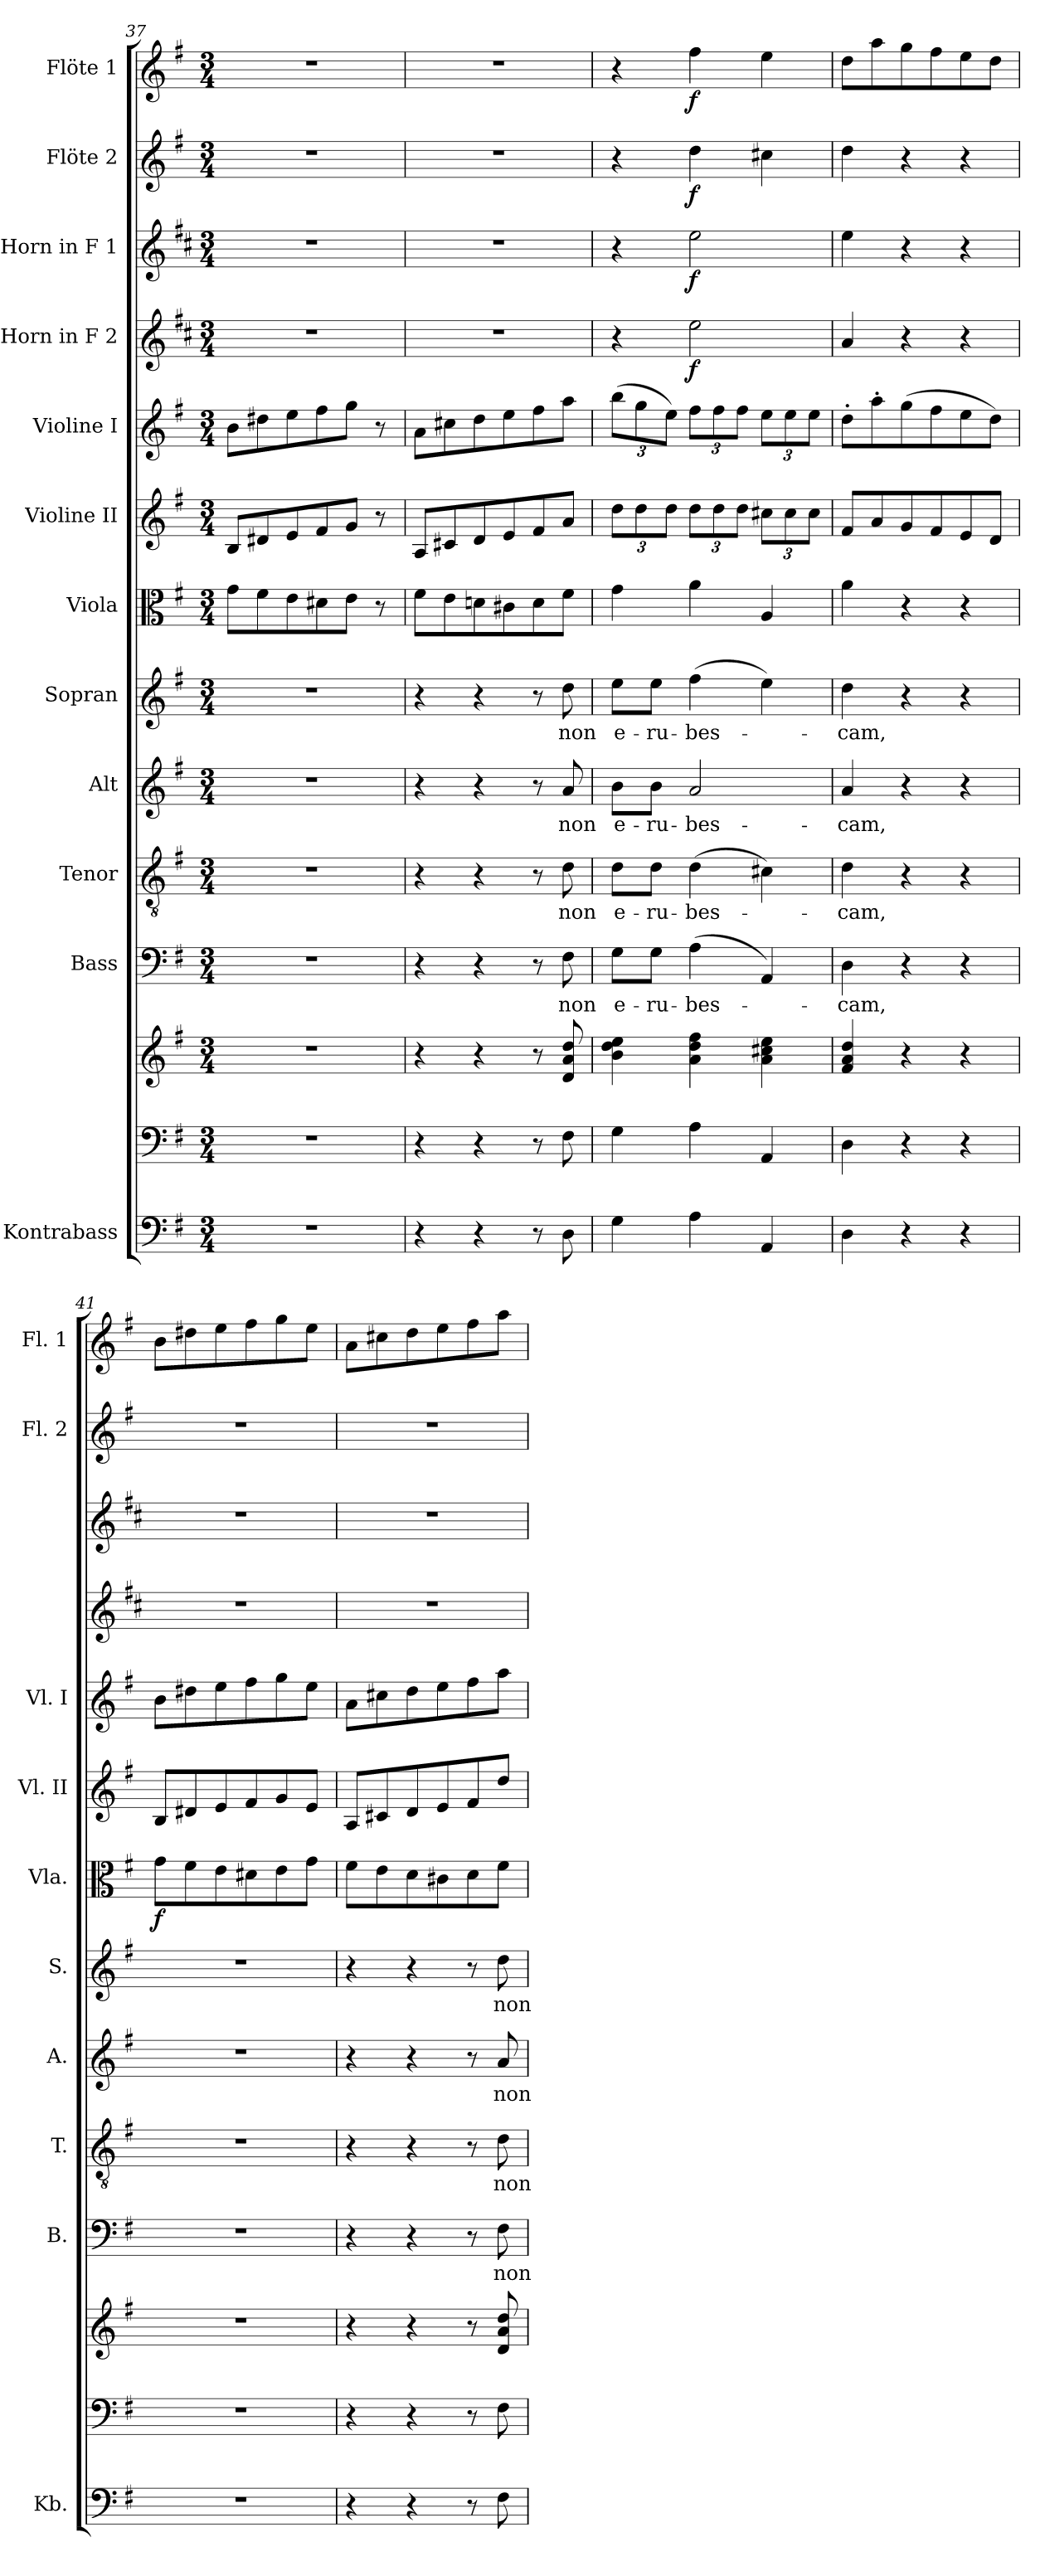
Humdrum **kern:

**kern	**kern	**kern	**kern	**text	**kern	**text	**kern	**text	**kern	**text	**kern	**dynam	**kern	**kern	**kern	**dynam	**kern	**dynam	**kern	**dynam	**kern	**dynam
*part13	*part12	*part12	*part11	*part11	*part10	*part10	*part9	*part9	*part8	*part8	*part7	*part7	*part6	*part5	*part4	*part4	*part3	*part3	*part2	*part2	*part1	*part1
*staff14	*staff13	*staff12	*staff11	*staff11	*staff10	*staff10	*staff9	*staff9	*staff8	*staff8	*staff7	*staff7	*staff6	*staff5	*staff4	*staff4	*staff3	*staff3	*staff2	*staff2	*staff1	*staff1
*I"Kontrabass	*	*	*I"Bass	*	*I"Tenor	*	*I"Alt	*	*I"Sopran	*	*I"Viola	*	*I"Violine II	*I"Violine I	*I"Horn in F 2	*	*I"Horn in F 1	*	*I"Flöte 2	*	*I"Flöte 1	*
*I'Kb.	*	*	*I'B.	*	*I'T.	*	*I'A.	*	*I'S.	*	*I'Vla.	*	*I'Vl. II	*I'Vl. I	*	*	*	*	*I'Fl. 2	*	*I'Fl. 1	*
*clefF4	*clefF4	*clefG2	*clefF4	*	*clefGv2	*	*clefG2	*	*clefG2	*	*clefC3	*	*clefG2	*clefG2	*clefG2	*	*clefG2	*	*clefG2	*	*clefG2	*
*ITrd7c12	*	*	*	*	*	*	*	*	*	*	*	*	*	*	*ITrd4c7	*	*ITrd4c7	*	*	*	*	*
*k[f#]	*k[f#]	*k[f#]	*k[f#]	*	*k[f#]	*	*k[f#]	*	*k[f#]	*	*k[f#]	*	*k[f#]	*k[f#]	*k[f#]	*	*k[f#]	*	*k[f#]	*	*k[f#]	*
*G:	*G:	*G:	*G:	*	*G:	*	*G:	*	*G:	*	*G:	*	*G:	*G:	*G:	*	*G:	*	*G:	*	*G:	*
*M3/4	*M3/4	*M3/4	*M3/4	*	*M3/4	*	*M3/4	*	*M3/4	*	*M3/4	*	*M3/4	*M3/4	*M3/4	*	*M3/4	*	*M3/4	*	*M3/4	*
=37	=37	=37	=37	=37	=37	=37	=37	=37	=37	=37	=37	=37	=37	=37	=37	=37	=37	=37	=37	=37	=37	=37
2.r	2.r	2.r	2.r	.	2.r	.	2.r	.	2.r	.	8g\L	.	8B/L	8b\L	2.r	.	2.r	.	2.r	.	2.r	.
.	.	.	.	.	.	.	.	.	.	.	8f#\	.	8d#X/	8dd#X\	.	.	.	.	.	.	.	.
.	.	.	.	.	.	.	.	.	.	.	8e\	.	8e/	8ee\	.	.	.	.	.	.	.	.
.	.	.	.	.	.	.	.	.	.	.	8d#X\	.	8f#/	8ff#\	.	.	.	.	.	.	.	.
.	.	.	.	.	.	.	.	.	.	.	8e\J	.	8g/J	8gg\J	.	.	.	.	.	.	.	.
.	.	.	.	.	.	.	.	.	.	.	8r	.	8r	8r	.	.	.	.	.	.	.	.
=38	=38	=38	=38	=38	=38	=38	=38	=38	=38	=38	=38	=38	=38	=38	=38	=38	=38	=38	=38	=38	=38	=38
4r	4r	4r	4r	.	4r	.	4r	.	4r	.	8f#\L	.	8A/L	8a\L	2.r	.	2.r	.	2.r	.	2.r	.
.	.	.	.	.	.	.	.	.	.	.	8e\	.	8c#X/	8cc#X\	.	.	.	.	.	.	.	.
4r	4r	4r	4r	.	4r	.	4r	.	4r	.	8dn\	.	8d/	8dd\	.	.	.	.	.	.	.	.
.	.	.	.	.	.	.	.	.	.	.	8c#X\	.	8e/	8ee\	.	.	.	.	.	.	.	.
8r	8r	8r	8r	.	8r	.	8r	.	8r	.	8d\	.	8f#/	8ff#\	.	.	.	.	.	.	.	.
!	!	!	!	!LO:LY:b	!	!LO:LY:b	!	!LO:LY:b	!	!LO:LY:b	!	!	!	!	!	!	!	!	!	!	!	!
8DD\	8F#\	8d/ 8a/ 8dd/	8F#\	non	8d\	non	8a/	non	8dd\	non	8f#\J	.	8a/J	8aa\J	.	.	.	.	.	.	.	.
=39	=39	=39	=39	=39	=39	=39	=39	=39	=39	=39	=39	=39	=39	=39	=39	=39	=39	=39	=39	=39	=39	=39
!	!	!	!	!LO:LY:b	!	!LO:LY:b	!	!LO:LY:b	!	!LO:LY:b	!	!	!	!	!	!	!	!	!	!	!	!
4GG\	4G\	4b\ 4dd\ 4ee\	8G\L	e-	8d\L	e-	8b\L	e-	8ee\L	e-	4g\	.	12dd\L	(>12bb\L	4r	.	4r	.	4r	.	4r	.
.	.	.	.	.	.	.	.	.	.	.	.	.	12dd\	12gg\	.	.	.	.	.	.	.	.
!	!	!	!	!LO:LY:b	!	!LO:LY:b	!	!LO:LY:b	!	!LO:LY:b	!	!	!	!	!	!	!	!	!	!	!	!
.	.	.	8G\J	-ru-	8d\J	-ru-	8b\J	-ru-	8ee\J	-ru-	.	.	.	.	.	.	.	.	.	.	.	.
.	.	.	.	.	.	.	.	.	.	.	.	.	12dd\J	12ee\J)	.	.	.	.	.	.	.	.
!	!	!	!	!LO:LY:b	!	!LO:LY:b	!	!LO:LY:b	!	!LO:LY:b	!	!	!	!	!	!LO:DY:b	!	!LO:DY:b	!	!LO:DY:b	!	!LO:DY:b
4AA\	4A\	4a\ 4dd\ 4ff#\	(>4A\	-bes-	(>4d\	-bes-	2a/	-bes-	(>4ff#\	-bes-	4a\	.	12dd\L	12ff#\L	2a\	f	2a\	f	4dd\	f	4ff#\	f
.	.	.	.	.	.	.	.	.	.	.	.	.	12dd\	12ff#\	.	.	.	.	.	.	.	.
.	.	.	.	.	.	.	.	.	.	.	.	.	12dd\J	12ff#\J	.	.	.	.	.	.	.	.
4AAA/	4AA/	4a\ 4cc#X\ 4ee\	4AA/)	.	4c#X\)	.	.	.	4ee\)	.	4A/	.	12cc#X\L	12ee\L	.	.	.	.	4cc#X\	.	4ee\	.
.	.	.	.	.	.	.	.	.	.	.	.	.	12cc#\	12ee\	.	.	.	.	.	.	.	.
.	.	.	.	.	.	.	.	.	.	.	.	.	12cc#\J	12ee\J	.	.	.	.	.	.	.	.
=40	=40	=40	=40	=40	=40	=40	=40	=40	=40	=40	=40	=40	=40	=40	=40	=40	=40	=40	=40	=40	=40	=40
!	!	!	!	!LO:LY:b	!	!LO:LY:b	!	!LO:LY:b	!	!LO:LY:b	!	!	!	!	!	!	!	!	!	!	!	!
4DD\	4D\	4f#/ 4a/ 4dd/	4D\	-cam,	4d\	-cam,	4a/	-cam,	4dd\	-cam,	4a\	.	8f#/L	8dd'>\L	4d/	.	4a\	.	4dd\	.	8dd\L	.
.	.	.	.	.	.	.	.	.	.	.	.	.	8a/	8aa'>\	.	.	.	.	.	.	8aa\	.
4r	4r	4r	4r	.	4r	.	4r	.	4r	.	4r	.	8g/	(>8gg\	4r	.	4r	.	4r	.	8gg\	.
.	.	.	.	.	.	.	.	.	.	.	.	.	8f#/	8ff#\	.	.	.	.	.	.	8ff#\	.
4r	4r	4r	4r	.	4r	.	4r	.	4r	.	4r	.	8e/	8ee\	4r	.	4r	.	4r	.	8ee\	.
.	.	.	.	.	.	.	.	.	.	.	.	.	8d/J	8dd\J)	.	.	.	.	.	.	8dd\J	.
=41	=41	=41	=41	=41	=41	=41	=41	=41	=41	=41	=41	=41	=41	=41	=41	=41	=41	=41	=41	=41	=41	=41
!	!	!	!	!	!	!	!	!	!	!	!	!LO:DY:b	!	!	!	!	!	!	!	!	!	!
2.r	2.r	2.r	2.r	.	2.r	.	2.r	.	2.r	.	8g\L	f	8B/L	8b\L	2.r	.	2.r	.	2.r	.	8b\L	.
.	.	.	.	.	.	.	.	.	.	.	8f#\	.	8d#X/	8dd#X\	.	.	.	.	.	.	8dd#X\	.
.	.	.	.	.	.	.	.	.	.	.	8e\	.	8e/	8ee\	.	.	.	.	.	.	8ee\	.
.	.	.	.	.	.	.	.	.	.	.	8d#X\	.	8f#/	8ff#\	.	.	.	.	.	.	8ff#\	.
.	.	.	.	.	.	.	.	.	.	.	8e\	.	8g/	8gg\	.	.	.	.	.	.	8gg\	.
.	.	.	.	.	.	.	.	.	.	.	8g\J	.	8e/J	8ee\J	.	.	.	.	.	.	8ee\J	.
!!LO:PB:g=z
=42	=42	=42	=42	=42	=42	=42	=42	=42	=42	=42	=42	=42	=42	=42	=42	=42	=42	=42	=42	=42	=42	=42
4r	4r	4r	4r	.	4r	.	4r	.	4r	.	8f#\L	.	8A/L	8a\L	2.r	.	2.r	.	2.r	.	8a\L	.
.	.	.	.	.	.	.	.	.	.	.	8e\	.	8c#X/	8cc#X\	.	.	.	.	.	.	8cc#X\	.
4r	4r	4r	4r	.	4r	.	4r	.	4r	.	8d\	.	8d/	8dd\	.	.	.	.	.	.	8dd\	.
.	.	.	.	.	.	.	.	.	.	.	8c#X\	.	8e/	8ee\	.	.	.	.	.	.	8ee\	.
8r	8r	8r	8r	.	8r	.	8r	.	8r	.	8d\	.	8f#/	8ff#\	.	.	.	.	.	.	8ff#\	.
!	!	!	!	!LO:LY:b	!	!LO:LY:b	!	!LO:LY:b	!	!LO:LY:b	!	!	!	!	!	!	!	!	!	!	!	!
8FF#\	8F#\	8d/ 8a/ 8dd/	8F#\	non	8d\	non	8a/	non	8dd\	non	8f#\J	.	8dd/J	8aa\J	.	.	.	.	.	.	8aa\J	.
=	=	=	=	=	=	=	=	=	=	=	=	=	=	=	=	=	=	=	=	=	=	=
*-	*-	*-	*-	*-	*-	*-	*-	*-	*-	*-	*-	*-	*-	*-	*-	*-	*-	*-	*-	*-	*-	*-
